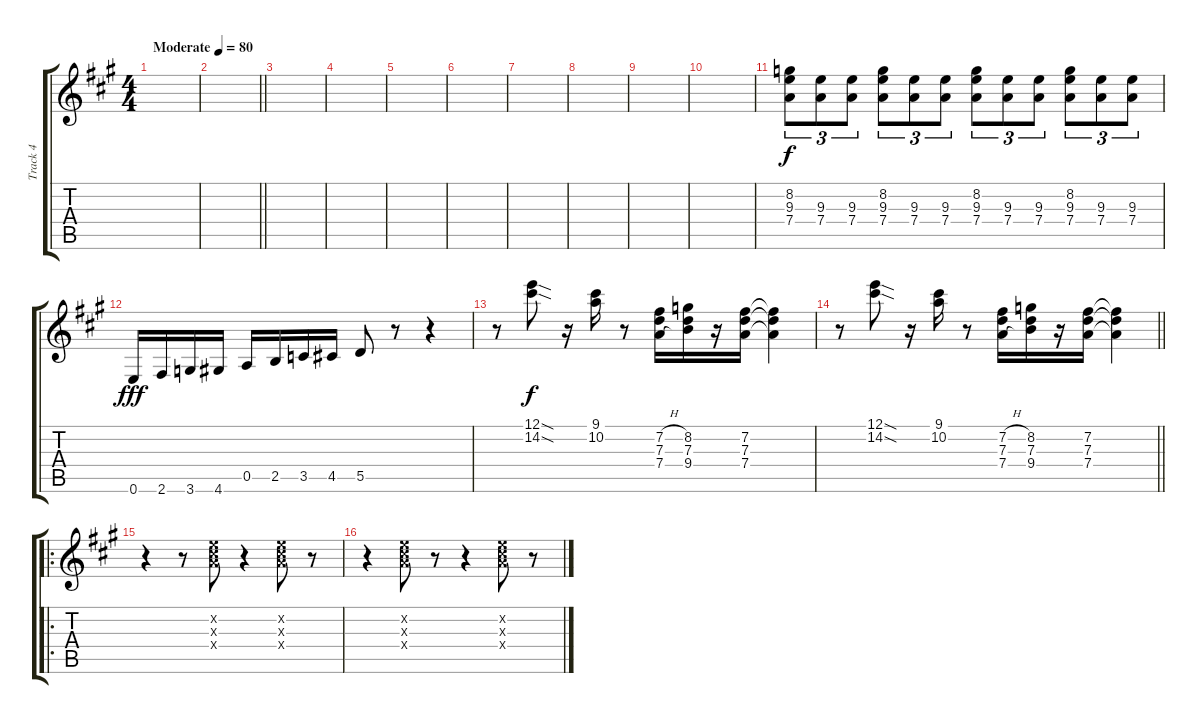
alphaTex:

\track ("Track 4" "Track 4") {instrument electricguitarclean}
\staff {score tabs}
\tuning (E4 B3 G3 D3 A2 E2) {hide}
\ts (4 4)
\tempo (80 "Moderate")
\clef g2
\ks a
|
\barLineRight lightlight
|
|
|
|
|
|
|
|
|
(8.2 9.3 7.4).8{tu (3 2)} (9.3 7.4).8{tu (3 2)} (9.3 7.4).8{tu (3 2)} (8.2 9.3 7.4).8{tu (3 2)} (9.3 7.4).8{tu (3 2)} (9.3 7.4).8{tu (3 2)} (8.2 9.3 7.4).8{tu (3 2)} (9.3 7.4).8{tu (3 2)} (9.3 7.4).8{tu (3 2)} (8.2 9.3 7.4).8{tu (3 2)} (9.3 7.4).8{tu (3 2)} (9.3 7.4).8{tu (3 2)} |
0.6.16{dy fff volume 16} 2.6.16 3.6.16 4.6.16 0.5.16 2.5.16 3.5.16 4.5.16 5.5.8 r.8 r.4 |
r.8{volume 9} (12.1{sod} 14.2{sod}).8{dy f} r.16 (9.1 10.2).16 r.8 (7.2{h} 7.3 7.4{h}).16 (8.2 7.3 9.4).16 r.16 (7.2 7.3 7.4).16 (7.2{t} 7.3{t} 7.4{t}).4 |
\barLineRight lightlight
r.8{volume 9} (12.1{sod} 14.2{sod}).8 r.16 (9.1 10.2).16 r.8 (7.2{h} 7.3 7.4{h}).16 (8.2 7.3 9.4).16 r.16 (7.2 7.3 7.4).16 (7.2{t} 7.3{t} 7.4{t}).4 |
\ro
r.4 r.8 (5.2{x} 6.3{x} 7.4{x}).8 r.4 (5.2{x} 6.3{x} 7.4{x}).8 r.8 |
r.4 (5.2{x} 6.3{x} 7.4{x}).8 r.8 r.4 (5.2{x} 6.3{x} 7.4{x}).8 r.8
